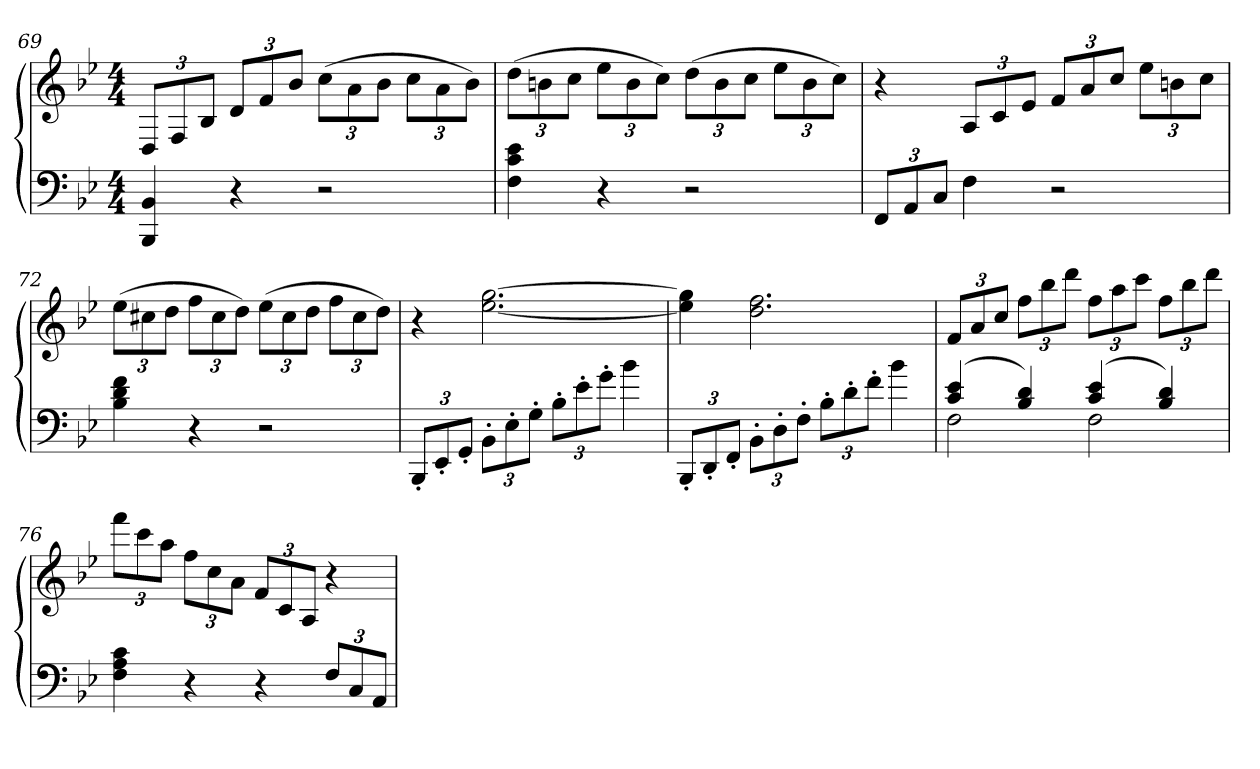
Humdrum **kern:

**kern	**kern
*part1	*part1
*staff2	*staff1
*clefF4	*clefG2
*k[b-e-]	*k[b-e-]
*M4/4	*M4/4
=69	=69
4BBB- 4BB-	12DL
.	12F
.	12B-J
4r	12dL
.	12f
.	12b-J
2r	(12ccL
.	12a
.	12b-J
.	12ccL
.	12a
.	12b-J)
=70	=70
4F 4c 4e-	(12ddL
.	12bn
.	12ccJ
4r	12ee-L
.	12b
.	12ccJ)
2r	(12ddL
.	12b
.	12ccJ
.	12ee-L
.	12b
.	12ccJ)
=71	=71
12FFL	4r
12AA	.
12CJ	.
4F	12AL
.	12c
.	12e-J
2r	12fL
.	12a
.	12ccJ
.	12ee-L
.	12bn
.	12ccJ
=72	=72
4B- 4d 4f	(12ee-L
.	12cc#X
.	12ddJ
4r	12ffL
.	12cc#
.	12ddJ)
2r	(12ee-L
.	12cc#
.	12ddJ
.	12ffL
.	12cc#
.	12ddJ)
=73	=73
12BBB-'L	4r
12EE-'	.
12GG'J	.
12BB-'L	[2.ee- [2.gg
12E-'	.
12G'J	.
12B-'L	.
12e-'	.
12g'J	.
4b-	.
=74	=74
12BBB-'L	4ee-] 4gg]
12DD'	.
12FF'J	.
12BB-'L	2.dd 2.ff
12D'	.
12F'J	.
12B-'L	.
12d'	.
12f'J	.
4b-	.
=75	=75
*^	*
(4c 4e-	2F	12fL
.	.	12a
.	.	12ccJ
4B- 4d)	.	12ffL
.	.	12bb-
.	.	12dddJ
(4c 4e-	2F	12ffL
.	.	12aa
.	.	12cccJ
4B- 4d)	.	12ffL
.	.	12bb-
.	.	12dddJ
*v	*v	*
=76	=76
4F 4A 4c	12fffL
.	12ccc
.	12aaJ
4r	12ffL
.	12cc
.	12aJ
4r	12fL
.	12c
.	12AJ
12FL	4r
12C	.
12AAJ	.
=	=
*-	*-
